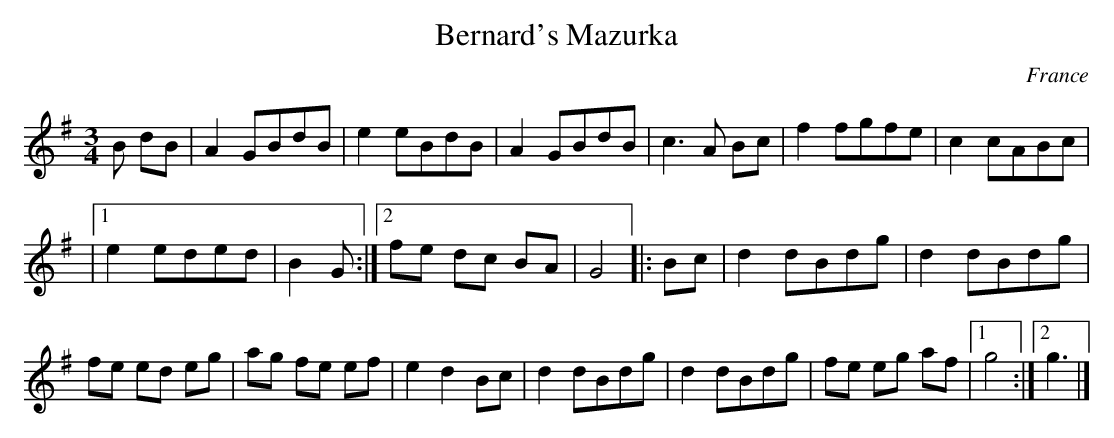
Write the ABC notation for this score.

X:1
T:Bernard's Mazurka
M:3/4
O:France
K:G major
B dB |\
A2 GBdB | e2 eBdB | A2 GBdB | c3A Bc |\
f2 fgfe | c2 cABc |
|1 e2 eded | B2G :|2 fe dc BA | G4 \
|: Bc |\
d2 dBdg | d2dBdg |
fe ed eg | ag fe ef |\
e2d2Bc | d2dBdg | d2 dBdg | fe eg af |1 g4 :|2 g3 |]
